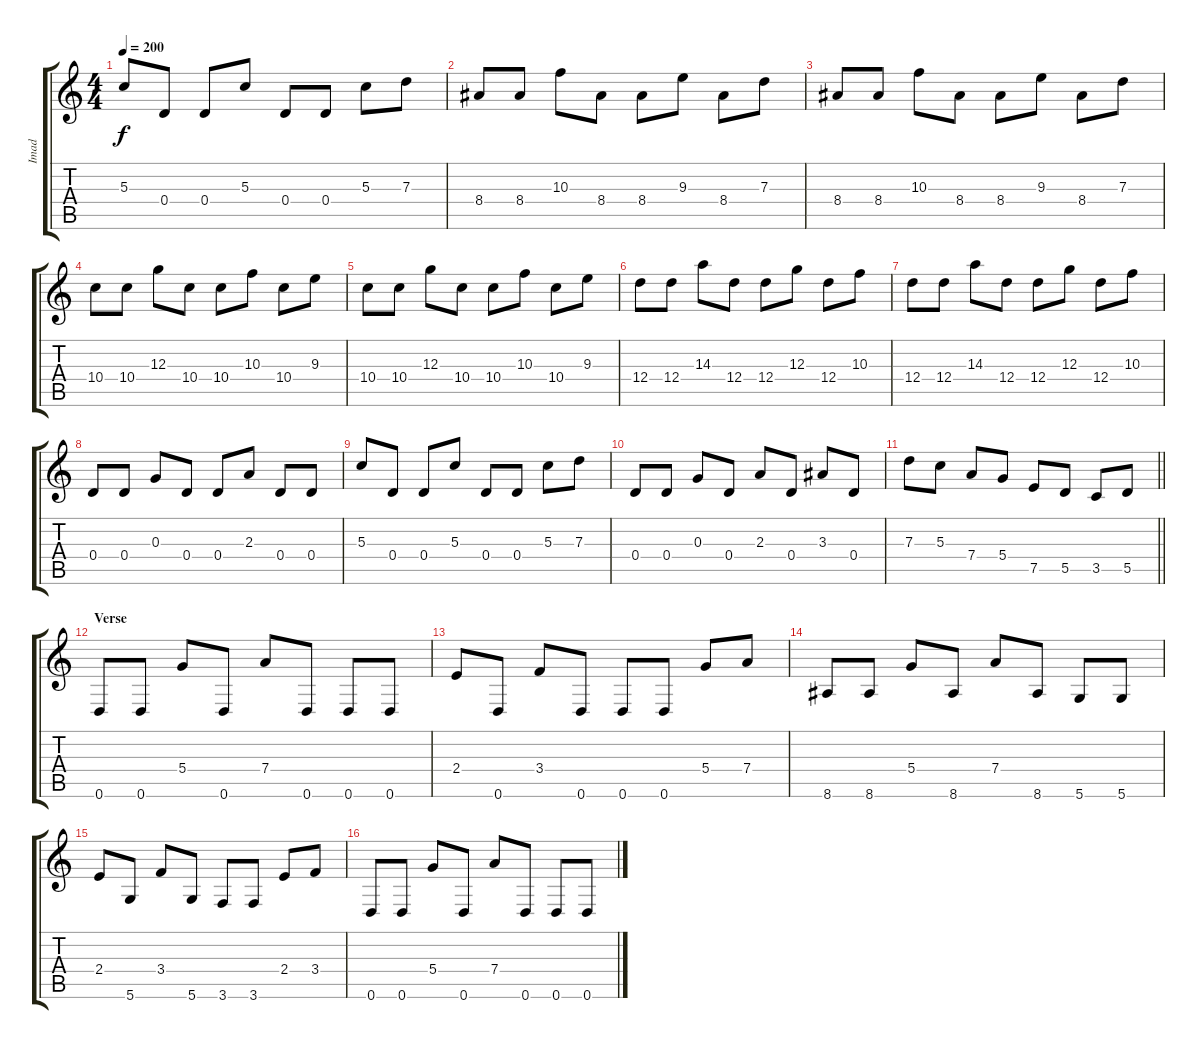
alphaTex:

\track ("Imad" "Imad") {instrument distortionguitar}
\staff {score tabs}
\tuning (E4 B3 G3 D3 A2 D2) {hide}
\ts (4 4)
\tempo 200
\clef g2
\ks c
5.3.8{dy f} 0.4.8 0.4.8 5.3.8 0.4.8 0.4.8 5.3.8 7.3.8 |
8.4.8 8.4.8 10.3.8 8.4.8 8.4.8 9.3.8 8.4.8 7.3.8 |
8.4.8 8.4.8 10.3.8 8.4.8 8.4.8 9.3.8 8.4.8 7.3.8 |
10.4.8 10.4.8 12.3.8 10.4.8 10.4.8 10.3.8 10.4.8 9.3.8 |
10.4.8 10.4.8 12.3.8 10.4.8 10.4.8 10.3.8 10.4.8 9.3.8 |
12.4.8 12.4.8 14.3.8 12.4.8 12.4.8 12.3.8 12.4.8 10.3.8 |
12.4.8 12.4.8 14.3.8 12.4.8 12.4.8 12.3.8 12.4.8 10.3.8 |
0.4.8 0.4.8 0.3.8 0.4.8 0.4.8 2.3.8 0.4.8 0.4.8 |
5.3.8 0.4.8 0.4.8 5.3.8 0.4.8 0.4.8 5.3.8 7.3.8 |
0.4.8 0.4.8 0.3.8 0.4.8 2.3.8 0.4.8 3.3.8 0.4.8 |
\barLineRight lightlight
7.3.8 5.3.8 7.4.8 5.4.8 7.5.8 5.5.8 3.5.8 5.5.8 |
\section ("" "Verse ")
0.6.8 0.6.8 5.4.8 0.6.8 7.4.8 0.6.8 0.6.8 0.6.8 |
2.4.8 0.6.8 3.4.8 0.6.8 0.6.8 0.6.8 5.4.8 7.4.8 |
8.6.8 8.6.8 5.4.8 8.6.8 7.4.8 8.6.8 5.6.8 5.6.8 |
2.4.8 5.6.8 3.4.8 5.6.8 3.6.8 3.6.8 2.4.8 3.4.8 |
0.6.8 0.6.8 5.4.8 0.6.8 7.4.8 0.6.8 0.6.8 0.6.8
